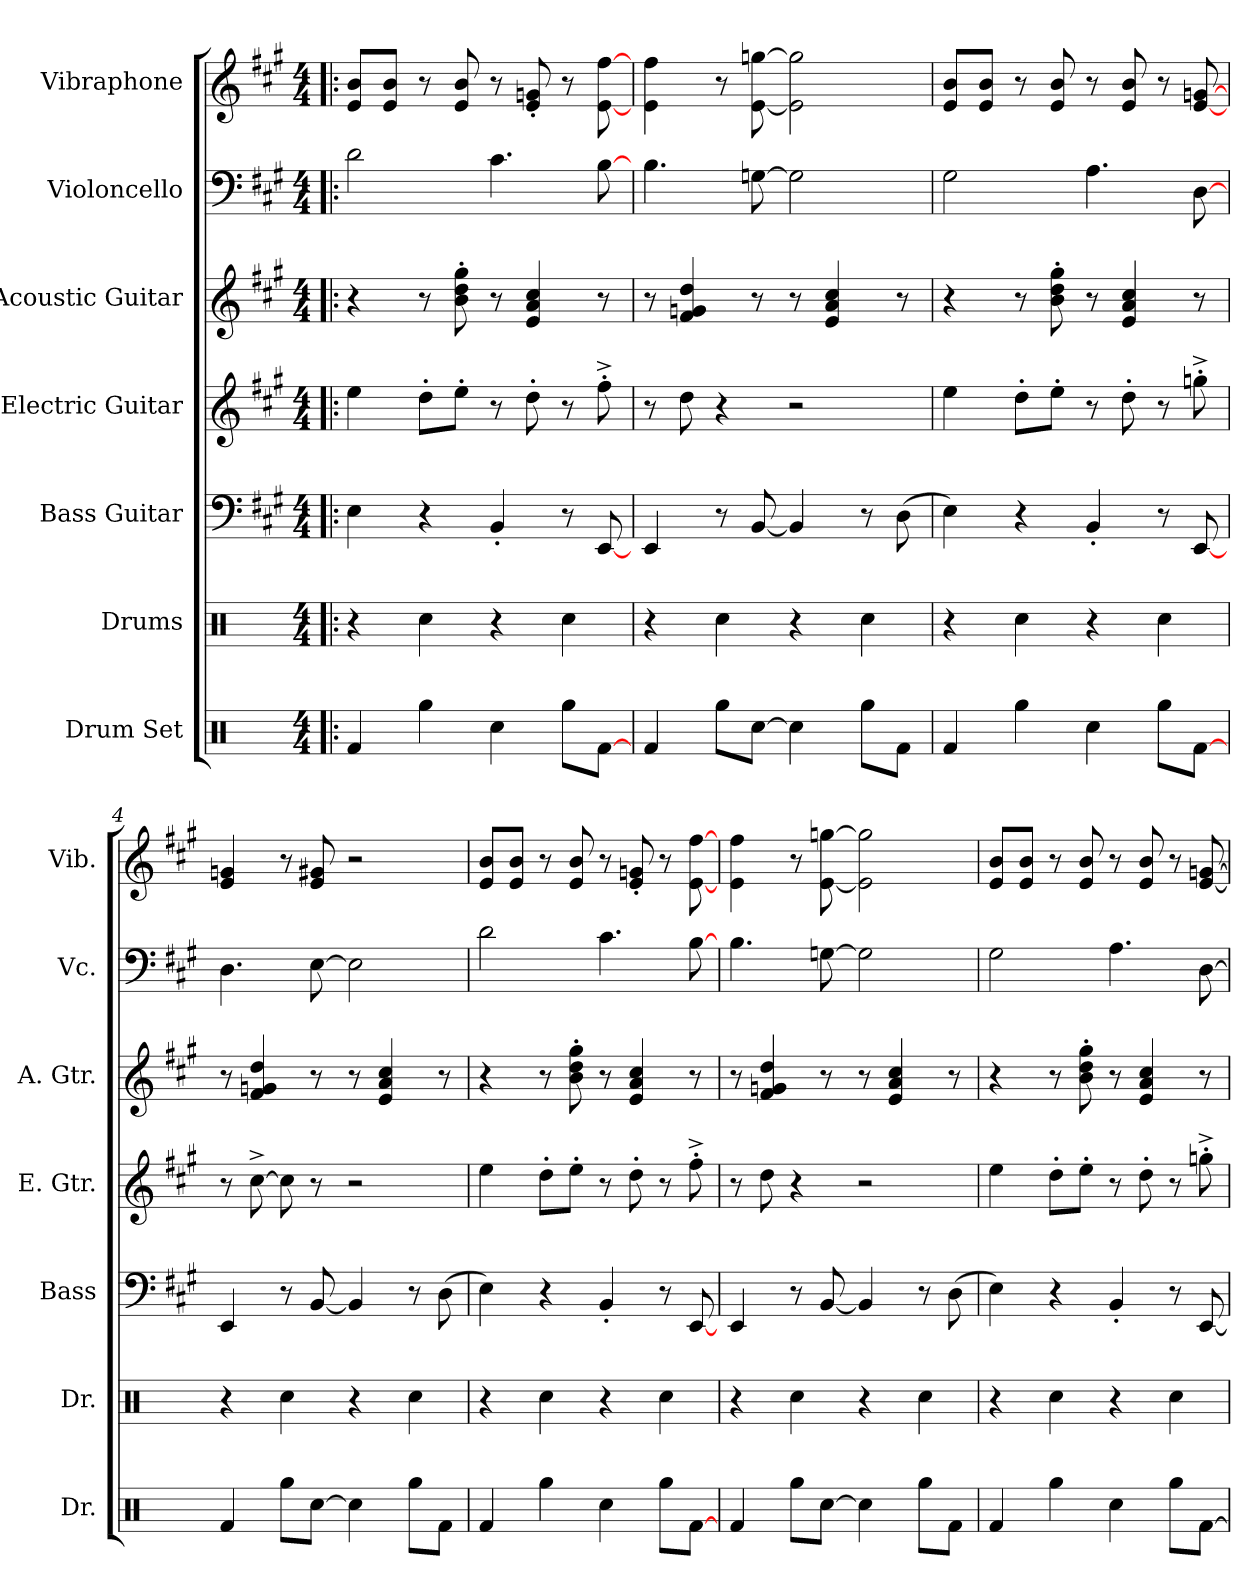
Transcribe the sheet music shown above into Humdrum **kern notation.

**kern	**kern	**kern	**kern	**kern	**kern	**kern
*part7	*part6	*part5	*part4	*part3	*part2	*part1
*staff7	*staff6	*staff5	*staff4	*staff3	*staff2	*staff1
*I"Drum Set	*I"Drums	*I"Bass Guitar	*I"Electric Guitar	*I"Acoustic Guitar	*I"Violoncello	*I"Vibraphone
*I'Dr.	*I'Dr.	*I'Bass	*I'E. Gtr.	*I'A. Gtr.	*I'Vc.	*I'Vib.
!!LO:PB:g=z
*clefX	*clefX	*clefF4	*clefG2	*clefG2	*clefF4	*clefG2
*	*	*ITrd7c12	*ITrd7c12	*ITrd7c12	*	*
*k[]	*k[]	*k[f#c#g#]	*k[f#c#g#]	*k[f#c#g#]	*k[f#c#g#]	*k[f#c#g#]
*C:	*C:	*A:	*A:	*A:	*A:	*A:
*M4/4	*M4/4	*M4/4	*M4/4	*M4/4	*M4/4	*M4/4
*MM120	*MM120	*MM120	*MM120	*MM120	*MM120	*MM120
=1!|:	=1!|:	=1!|:	=1!|:	=1!|:	=1!|:	=1!|:
4Rfi/	4r	4EEi\	4ei\	4r	2di\	8ei/ 8biL
.	.	.	.	.	.	8ei/ 8biJ
4Rggi\	4Rcci\	4r	8d'i\L	8r	.	8r
.	.	.	8e'i\J	8Bi\' 8di' 8g#i'L	.	8ei/ 8biL
4Rcci\	4r	4BBB'i/	8r	8r	4.c#i\	8r
.	.	.	8d'i\L	4Ei/ 4Ai 4c#i	.	8ei/' 8gni'L
8Rggi\L	4Rcci\	8r	8r	.	.	8r
[8Rfi\J	.	[8EEEi/L	8f#'^i\L	8r	[8Bi\L	[8ei\ [8ff#iL
=2	=2	=2	=2	=2	=2	=2
4Rfi/	4r	4EEEi/	8r	8r	4.Bi\	4ei\ 4ff#i
.	.	.	8di\L	4F#i/ 4Gni 4di	.	.
8Rggi\L	4Rcci\	8r	4r	.	.	8r
[8Rcci\J	.	[8BBBi/L	.	8r	[8Gni\L	[8ei\ [8ggniL
4Rcci\]	4r	4BBBi/]	2r	8r	2Gni\]	2ei\] 2ggni]
.	.	.	.	4Ei/ 4Ai 4c#i	.	.
8Rggi\L	4Rcci\	8r	.	.	.	.
8Rfi\J	.	(8DDi\L	.	8r	.	.
=3	=3	=3	=3	=3	=3	=3
4Rfi/	4r	4EEi\)	4ei\	4r	2G#i\	8ei/ 8biL
.	.	.	.	.	.	8ei/ 8biJ
4Rggi\	4Rcci\	4r	8d'i\L	8r	.	8r
.	.	.	8e'i\J	8Bi\' 8di' 8g#i'L	.	8ei/ 8biL
4Rcci\	4r	4BBB'i/	8r	8r	4.Ai\	8r
.	.	.	8d'i\L	4Ei/ 4Ai 4c#i	.	8ei/ 8biL
8Rggi\L	4Rcci\	8r	8r	.	.	8r
[8Rfi\J	.	[8EEEi/L	8gn'^i\L	8r	[8Di\L	[8ei/ [8gniL
=4	=4	=4	=4	=4	=4	=4
4Rfi/	4r	4EEEi/	8r	8r	4.Di\	4ei/ 4gi
.	.	.	[8c#^i\L	4F#i/ 4Gni 4di	.	.
8Rggi\L	4Rcci\	8r	8c#i\L]	.	.	8r
[8Rcci\J	.	[8BBBi/L	8r	8r	[8Ei\L	8ei/ 8g#XiL
4Rcci\]	4r	4BBBi/]	2r	8r	2Ei\]	2r
.	.	.	.	4Ei/ 4Ai 4c#i	.	.
8Rggi\L	4Rcci\	8r	.	.	.	.
8Rfi\J	.	(8DDi\L	.	8r	.	.
!!LO:LB:g=z
=5	=5	=5	=5	=5	=5	=5
4Rfi/	4r	4EEi\)	4ei\	4r	2di\	8ei/ 8biL
.	.	.	.	.	.	8ei/ 8biJ
4Rggi\	4Rcci\	4r	8d'i\L	8r	.	8r
.	.	.	8e'i\J	8Bi\' 8di' 8g#i'L	.	8ei/ 8biL
4Rcci\	4r	4BBB'i/	8r	8r	4.c#i\	8r
.	.	.	8d'i\L	4Ei/ 4Ai 4c#i	.	8ei/' 8gni'L
8Rggi\L	4Rcci\	8r	8r	.	.	8r
[8Rfi\J	.	[8EEEi/L	8f#'^i\L	8r	[8Bi\L	[8ei\ [8ff#iL
=6	=6	=6	=6	=6	=6	=6
4Rfi/	4r	4EEEi/	8r	8r	4.Bi\	4ei\ 4ff#i
.	.	.	8di\L	4F#i/ 4Gni 4di	.	.
8Rggi\L	4Rcci\	8r	4r	.	.	8r
[8Rcci\J	.	[8BBBi/L	.	8r	[8Gni\L	[8ei\ [8ggniL
4Rcci\]	4r	4BBBi/]	2r	8r	2Gni\]	2ei\] 2ggni]
.	.	.	.	4Ei/ 4Ai 4c#i	.	.
8Rggi\L	4Rcci\	8r	.	.	.	.
8Rfi\J	.	(8DDi\L	.	8r	.	.
=7	=7	=7	=7	=7	=7	=7
4Rfi/	4r	4EEi\)	4ei\	4r	2G#i\	8ei/ 8biL
.	.	.	.	.	.	8ei/ 8biJ
4Rggi\	4Rcci\	4r	8d'i\L	8r	.	8r
.	.	.	8e'i\J	8Bi\' 8di' 8g#i'L	.	8ei/ 8biL
4Rcci\	4r	4BBB'i/	8r	8r	4.Ai\	8r
.	.	.	8d'i\L	4Ei/ 4Ai 4c#i	.	8ei/ 8biL
8Rggi\L	4Rcci\	8r	8r	.	.	8r
[8Rfi\J	.	[8EEEi/L	8gn'^i\L	8r	[8Di\L	[8ei/ [8gniL
=	=	=	=	=	=	=
*-	*-	*-	*-	*-	*-	*-
